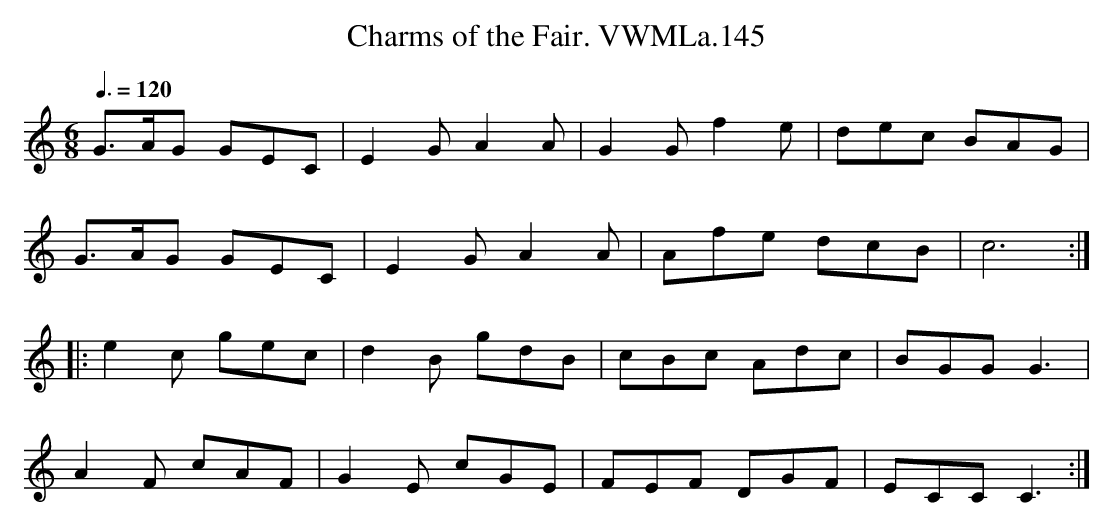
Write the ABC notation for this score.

X:1
T:Charms of the Fair. VWMLa.145
M:6/8
L:1/8
Q:3/8=120
K:C
G>AG GEC|E2G A2A|G2G f2e|dec BAG|
G>AG GEC|E2G A2A|Afe dcB|c6:|
|:e2c gec|d2B gdB|cBc Adc|BGG G3|
A2F cAF|G2E cGE|FEF DGF|ECC C3:|
